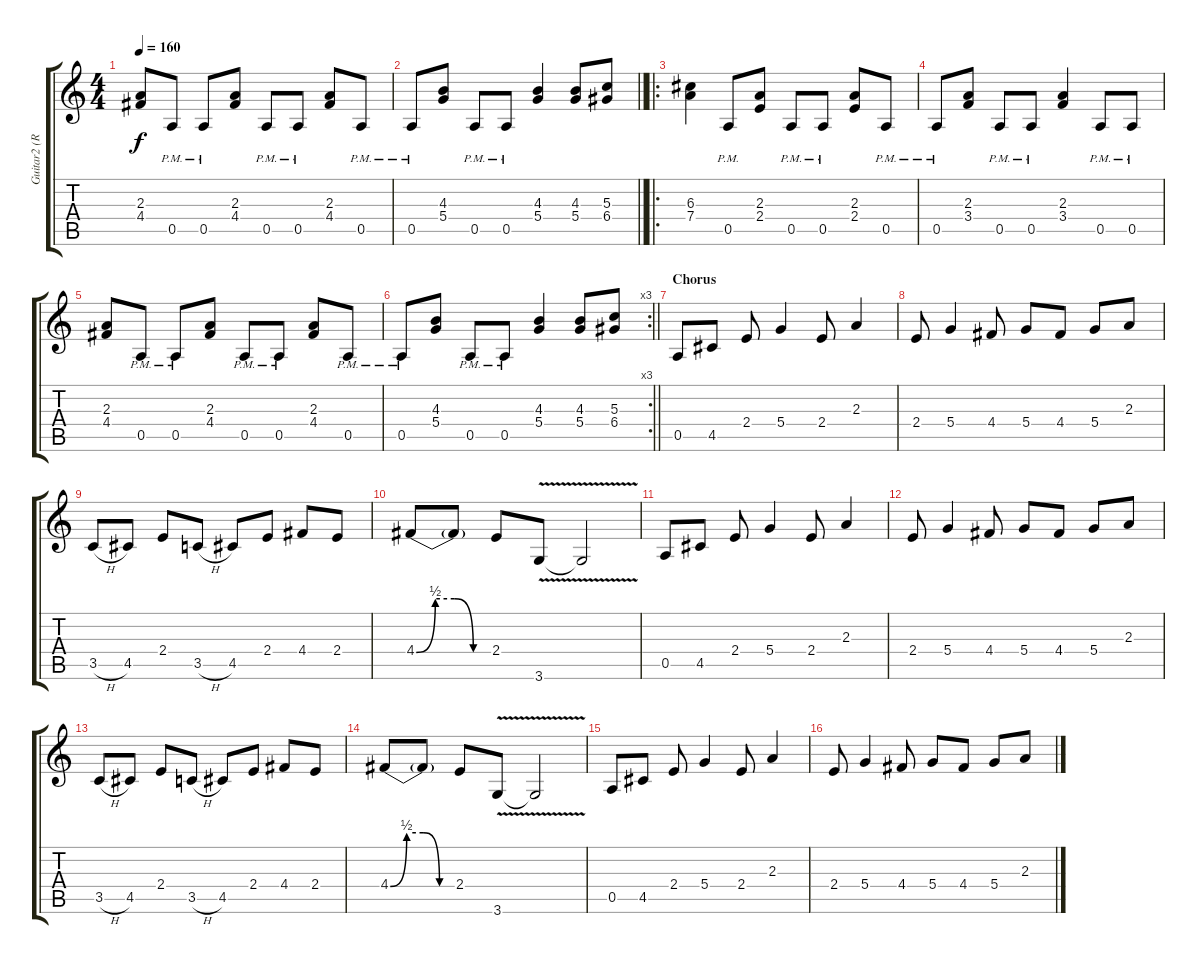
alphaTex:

\track ("Guitar2 (Rhythm)" "Guitar2 (R") {instrument distortionguitar}
\staff {score tabs}
\tuning (E4 B3 G3 D3 A2 E2) {hide}
\ts (4 4)
\tempo 160
\clef g2
\ks c
(2.3 4.4).8{dy f} 0.5{pm}.8 0.5{pm}.8 (2.3 4.4).8 0.5{pm}.8 0.5{pm}.8 (2.3 4.4).8 0.5{pm}.8 |
\barLineRight lightlight
0.5{pm}.8 (4.3 5.4).8 0.5{pm}.8 0.5{pm}.8 (4.3 5.4).4 (4.3 5.4).8 (5.3 6.4).8 |
\ro
(6.3 7.4).4 0.5{pm}.8 (2.3 2.4).8 0.5{pm}.8 0.5{pm}.8 (2.3 2.4).8 0.5{pm}.8 |
0.5{pm}.8 (2.3 3.4).8 0.5{pm}.8 0.5{pm}.8 (2.3 3.4).4 0.5{pm}.8 0.5{pm}.8 |
(2.3 4.4).8 0.5{pm}.8 0.5{pm}.8 (2.3 4.4).8 0.5{pm}.8 0.5{pm}.8 (2.3 4.4).8 0.5{pm}.8 |
\rc 3
\barLineRight lightlight
0.5{pm}.8 (4.3 5.4).8 0.5{pm}.8 0.5{pm}.8 (4.3 5.4).4 (4.3 5.4).8 (5.3 6.4).8 |
\section ("" "Chorus")
0.5.8 4.5.8 2.4.8 5.4.4 2.4.8 2.3.4 |
2.4.8 5.4.4 4.4.8 5.4.8 4.4.8 5.4.8 2.3.8 |
3.5{h}.8 4.5.8 2.4.8 3.5{h}.8 4.5.8 2.4.8 4.4.8 2.4.8 |
4.4{be (custom 0 0 15 2 30 2 45 0 60 0)}.8 4.4{t}.8 2.4.8 3.6{v}.8 3.6{t}.2 |
0.5.8 4.5.8 2.4.8 5.4.4 2.4.8 2.3.4 |
2.4.8 5.4.4 4.4.8 5.4.8 4.4.8 5.4.8 2.3.8 |
3.5{h}.8 4.5.8 2.4.8 3.5{h}.8 4.5.8 2.4.8 4.4.8 2.4.8 |
4.4{be (custom 0 0 15 2 30 2 45 0 60 0)}.8 4.4{t}.8 2.4.8 3.6{v}.8 3.6{t}.2 |
0.5.8 4.5.8 2.4.8 5.4.4 2.4.8 2.3.4 |
2.4.8 5.4.4 4.4.8 5.4.8 4.4.8 5.4.8 2.3.8
